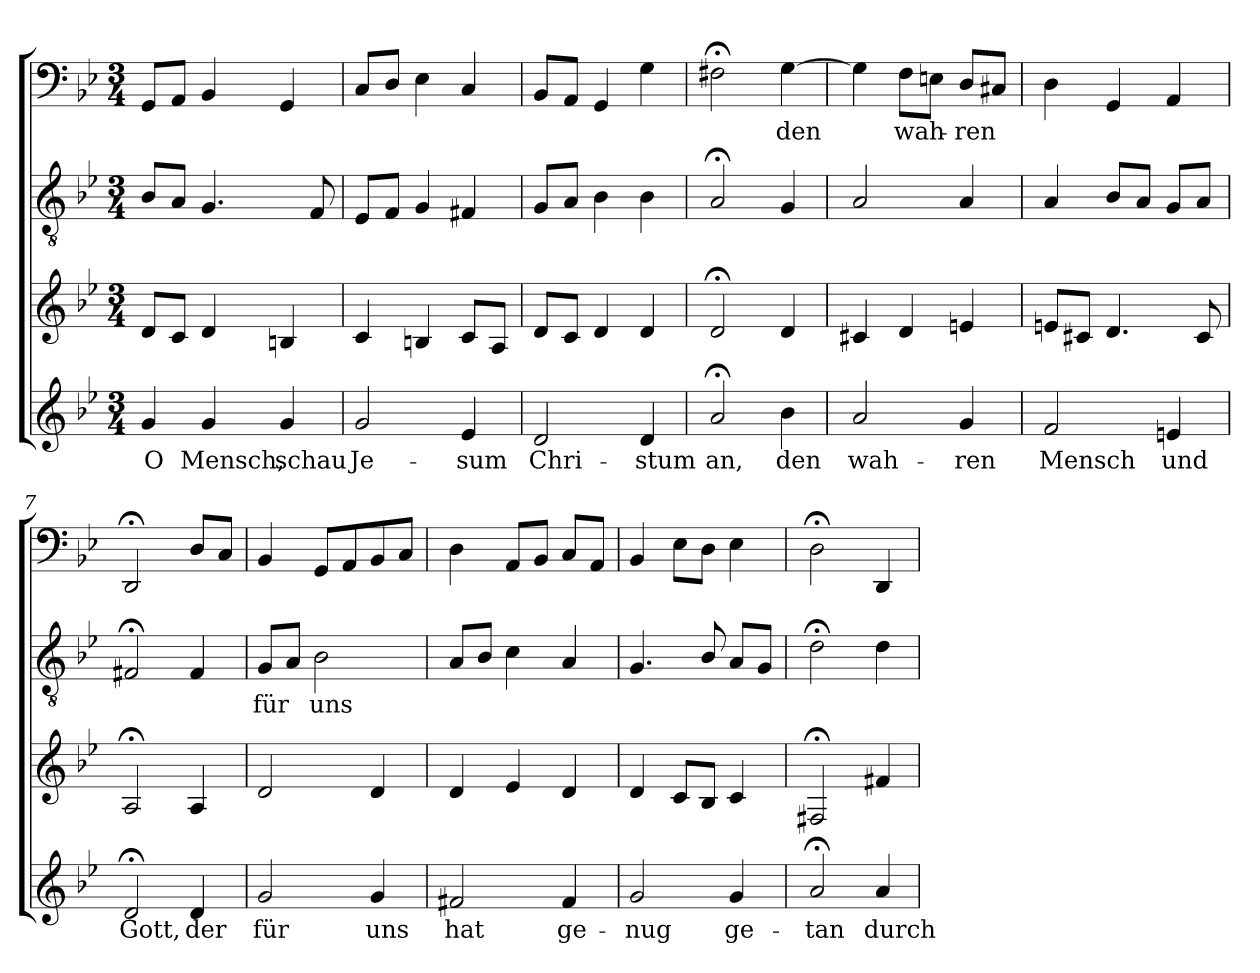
**kern	**text	**kern	**kern	**text	**kern	**text
*part4	*part4	*part3	*part2	*part2	*part1	*part1
*staff4	*staff4	*staff3	*staff2	*staff2	*staff1	*staff1
*clefG2	*	*clefG2	*clefGv2	*	*clefF4	*
*k[b-e-]	*	*k[b-e-]	*k[b-e-]	*	*k[b-e-]	*
*g:	*	*g:	*g:	*	*g:	*
*M3/4	*	*M3/4	*M3/4	*	*M3/4	*
=1	=1	=1	=1	=1	=1	=1
4g/	O	8d/L	8B-/L	.	8GG/L	.
.	.	8c/J	8A/J	.	8AA/J	.
4g/	Mensch,	4d/	4.G/	.	4BB-/	.
4g/	schau	4Bn/	.	.	4GG/	.
.	.	.	8F/	.	.	.
=2	=2	=2	=2	=2	=2	=2
2g/	Je-	4c/	8E-/L	.	8C/L	.
.	.	.	8F/J	.	8D/J	.
.	.	4Bn/	4G/	.	4E-\	.
4e-/	-sum	8c/L	4F#X/	.	4C/	.
.	.	8A/J	.	.	.	.
=3	=3	=3	=3	=3	=3	=3
2d/	Chri-	8d/L	8G/L	.	8BB-/L	.
.	.	8c/J	8A/J	.	8AA/J	.
.	.	4d/	4B-\	.	4GG/	.
4d/	-stum	4d/	4B-\	.	4G\	.
=4	=4	=4	=4	=4	=4	=4
2a;</	an,	2d;</	2A;</	.	2F#X;<\	.
4b-\	den	4d/	4G/	.	[4G\	den
=5	=5	=5	=5	=5	=5	=5
2a/	wah-	4c#X/	2A/	.	4G\]	.
.	.	4d/	.	.	8F\L	wah-
.	.	.	.	.	8En\J	.
4g/	-ren	4en/	4A/	.	8D/L	-ren
.	.	.	.	.	8C#X/J	.
=6	=6	=6	=6	=6	=6	=6
2f/	Mensch	8en/L	4A/	.	4D\	.
.	.	8c#X/J	.	.	.	.
.	.	4.d/	8B-/L	.	4GG/	.
.	.	.	8A/J	.	.	.
4en/	und	.	8G/L	.	4AA/	.
.	.	8c#/	8A/J	.	.	.
=7	=7	=7	=7	=7	=7	=7
2d;</	Gott,	2A;</	2F#X;</	.	2DD;</	.
4d/	der	4A/	4F#/	.	8D/L	.
.	.	.	.	.	8C/J	.
=8	=8	=8	=8	=8	=8	=8
2g/	für	2d/	8G/L	für	4BB-/	.
.	.	.	8A/J	.	.	.
.	.	.	2B-\	uns	8GG/L	.
.	.	.	.	.	8AA/	.
4g/	uns	4d/	.	.	8BB-/	.
.	.	.	.	.	8C/J	.
=9	=9	=9	=9	=9	=9	=9
2f#X/	hat	4d/	8A/L	.	4D\	.
.	.	.	8B-/J	.	.	.
.	.	4e-/	4c\	.	8AA/L	.
.	.	.	.	.	8BB-/J	.
4f#/	ge-	4d/	4A/	.	8C/L	.
.	.	.	.	.	8AA/J	.
=10	=10	=10	=10	=10	=10	=10
2g/	-nug	4d/	4.G/	.	4BB-/	.
.	.	8c/L	.	.	8E-\L	.
.	.	8B-/J	8B-/	.	8D\J	.
4g/	ge-	4c/	8A/L	.	4E-\	.
.	.	.	8G/J	.	.	.
=11	=11	=11	=11	=11	=11	=11
2a;</	-tan	2F#X;</	2d;<\	.	2D;<\	.
4a/	durch	4f#X/	4d\	.	4DD/	.
=	=	=	=	=	=	=
*-	*-	*-	*-	*-	*-	*-
